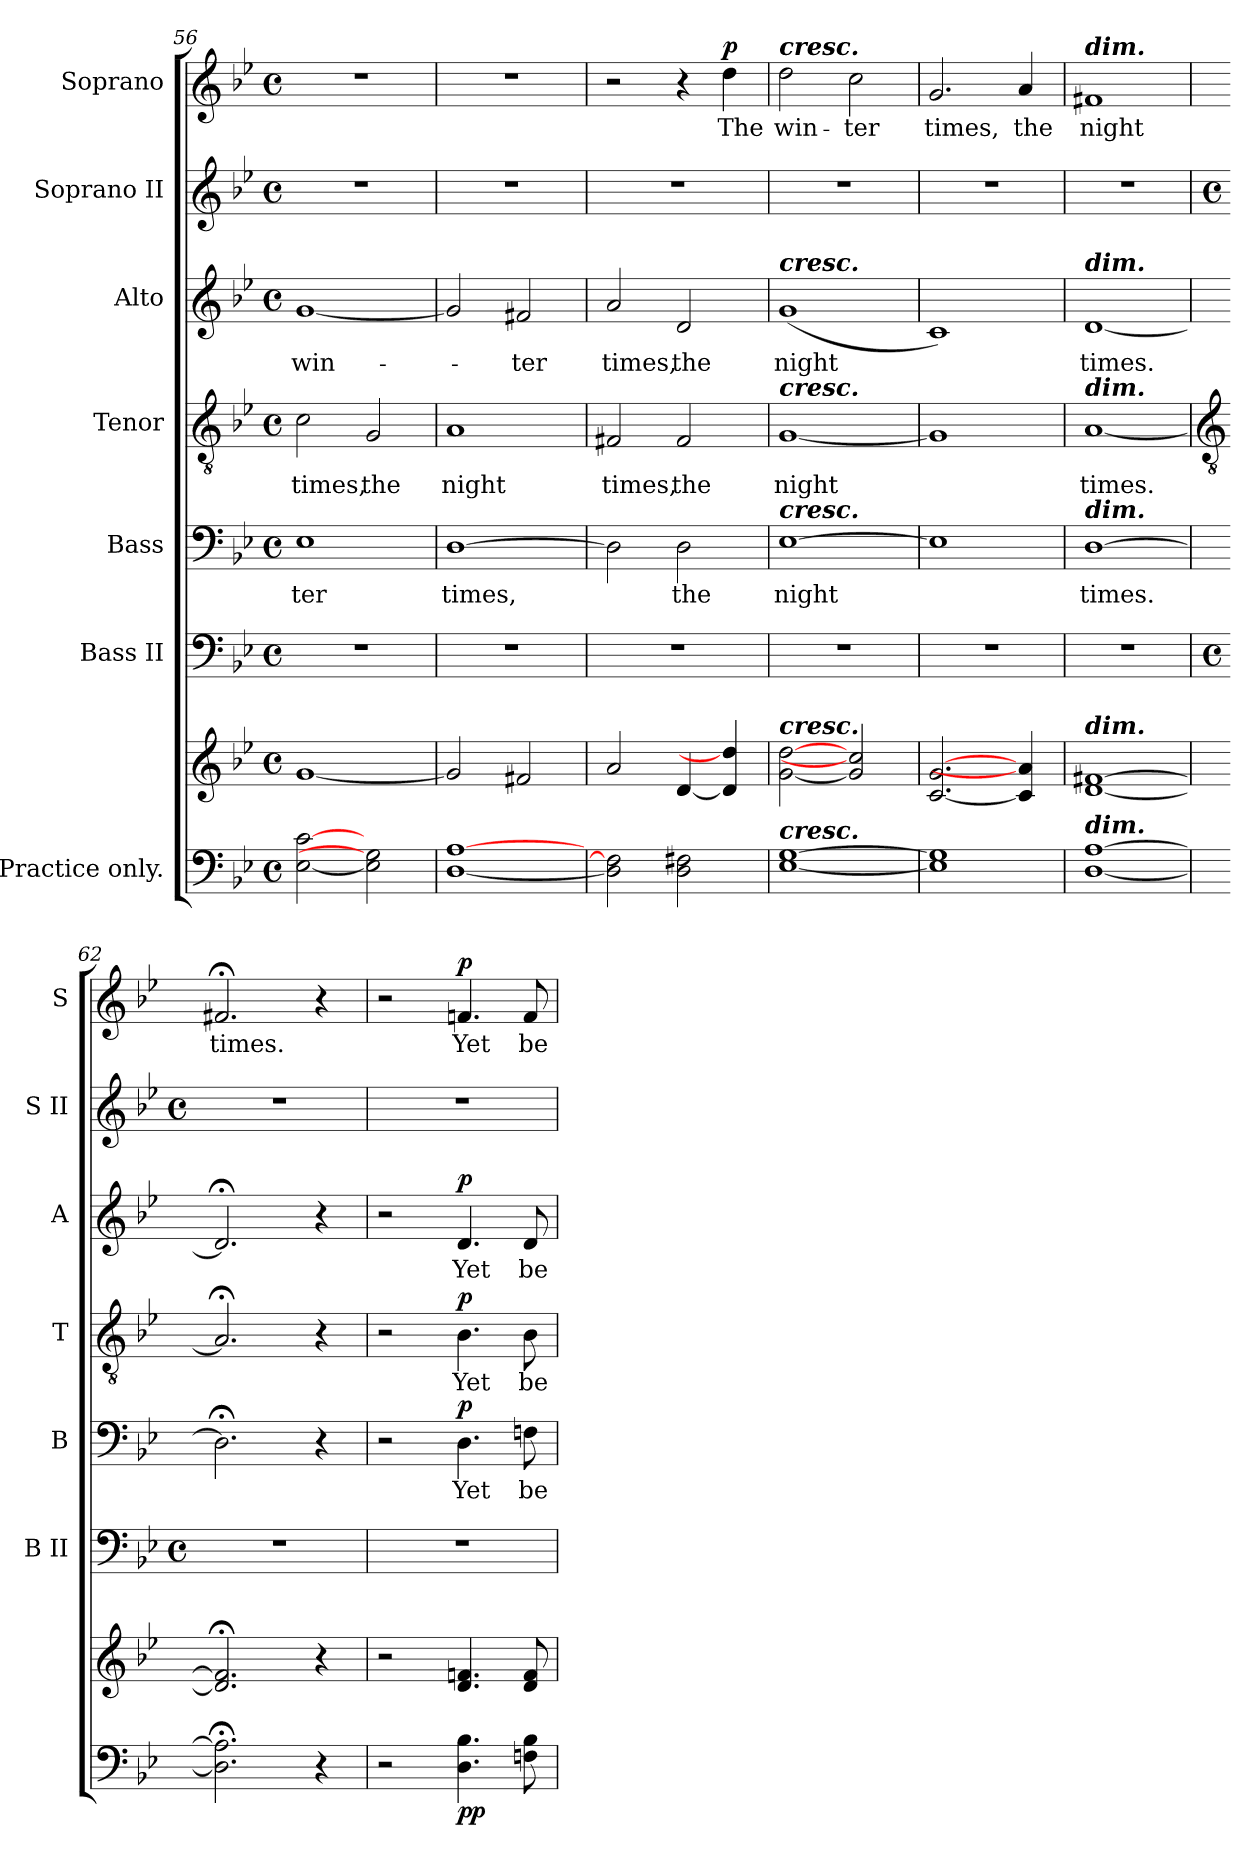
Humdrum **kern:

**kern	**kern	**dynam	**kern	**kern	**text	**dynam	**kern	**text	**dynam	**kern	**text	**dynam	**kern	**kern	**text	**dynam
*part7	*part7	*part7	*part6	*part5	*part5	*part5	*part4	*part4	*part4	*part3	*part3	*part3	*part2	*part1	*part1	*part1
*staff8	*staff7	*staff7/8	*staff6	*staff5	*staff5	*staff5	*staff4	*staff4	*staff4	*staff3	*staff3	*staff3	*staff2	*staff1	*staff1	*staff1
*I"Practice only.	*	*	*I"Bass II	*I"Bass	*	*	*I"Tenor	*	*	*I"Alto	*	*	*I"Soprano II	*I"Soprano	*	*
*	*	*	*I'B II	*I'B	*	*	*I'T	*	*	*I'A	*	*	*I'S II	*I'S	*	*
!!LO:LB:g=z
*clefF4	*clefG2	*	*clefF4	*clefF4	*	*	*clefGv2	*	*	*clefG2	*	*	*clefG2	*clefG2	*	*
*k[b-e-]	*k[b-e-]	*	*k[b-e-]	*k[b-e-]	*	*	*k[b-e-]	*	*	*k[b-e-]	*	*	*k[b-e-]	*k[b-e-]	*	*
*B-:	*B-:	*	*B-:	*B-:	*	*	*B-:	*	*	*B-:	*	*	*B-:	*B-:	*	*
*M4/4	*M4/4	*	*M4/4	*M4/4	*	*	*M4/4	*	*	*M4/4	*	*	*M4/4	*M4/4	*	*
*met(c)	*met(c)	*	*met(c)	*met(c)	*	*	*met(c)	*	*	*met(c)	*	*	*met(c)	*met(c)	*	*
=56	=56	=56	=56	=56	=56	=56	=56	=56	=56	=56	=56	=56	=56	=56	=56	=56
!	!	!	!	!	!LO:LY:b	!	!	!LO:LY:b	!	!	!LO:LY:b	!	!	!	!	!
[2E- [2c	[1g	.	1r	1E-	-ter	.	2c	times,	.	[1g	win-	.	1r	1r	.	.
!	!	!	!	!	!	!	!	!LO:LY:b	!	!	!	!	!	!	!	!
2E-] 2G]	.	.	.	.	.	.	2G	the	.	.	.	.	.	.	.	.
=57	=57	=57	=57	=57	=57	=57	=57	=57	=57	=57	=57	=57	=57	=57	=57	=57
!	!	!	!	!	!LO:LY:b	!	!	!LO:LY:b	!	!	!	!	!	!	!	!
[1D [1A	2g]	.	1r	[1D	times,	.	1A	night	.	2g]	.	.	1r	1r	.	.
!	!	!	!	!	!	!	!	!	!	!	!LO:LY:b	!	!	!	!	!
.	2f#X	.	.	.	.	.	.	.	.	2f#X	ter	.	.	.	.	.
=58	=58	=58	=58	=58	=58	=58	=58	=58	=58	=58	=58	=58	=58	=58	=58	=58
!	!	!	!	!	!	!	!	!LO:LY:b	!	!	!LO:LY:b	!	!	!	!	!
2D] 2F#]	2a	.	1r	2D]	.	.	2F#X	times,	.	2a	times,	.	1r	2r	.	.
!	!	!	!	!	!LO:LY:b	!	!	!LO:LY:b	!	!	!LO:LY:b	!	!	!	!	!
2D 2F#	[4d	.	.	2D	the	.	2F#	the	.	2d	the	.	.	4r	.	.
!	!	!	!	!	!	!	!	!	!	!	!	!	!	!	!LO:LY:b	!LO:DY:b
.	4d] 4dd]	.	.	.	.	.	.	.	.	.	.	.	.	4dd	The	p
=59	=59	=59	=59	=59	=59	=59	=59	=59	=59	=59	=59	=59	=59	=59	=59	=59
!	!	!	!	!	!	!	!	!	!	!	!	!	!	!LO:TX:a:Bi:t=cresc.	!	!
!	!	!	!	!	!	!	!	!	!	!LO:TX:a:Bi:t=cresc.	!	!	!	!	!	!
!	!	!	!	!	!	!	!LO:TX:a:Bi:t=cresc.	!	!	!	!	!	!	!	!	!
!	!	!	!	!LO:TX:a:Bi:t=cresc.	!	!	!	!	!	!	!	!	!	!	!	!
!	!LO:TX:a:Bi:t=cresc.	!	!	!	!	!	!	!	!	!	!	!	!	!	!	!
!LO:TX:a:Bi:t=cresc.	!	!	!	!	!	!	!	!	!	!	!	!	!	!	!	!
!	!	!	!	!	!LO:LY:b	!	!	!LO:LY:b	!	!	!LO:LY:b	!	!	!	!LO:LY:b	!
[1E- [1G	[2g [2dd	.	1r	[1E-	night	.	[1G	night	.	(<1g	night	.	1r	2dd	win-	.
!	!	!	!	!	!	!	!	!	!	!	!	!	!	!	!LO:LY:b	!
.	2g] 2cc]	.	.	.	.	.	.	.	.	.	.	.	.	2cc	-ter	.
=60	=60	=60	=60	=60	=60	=60	=60	=60	=60	=60	=60	=60	=60	=60	=60	=60
!	!	!	!	!	!	!	!	!	!	!	!	!	!	!	!LO:LY:b	!
1E-] 1G]	[2.c [2.g	.	1r	1E-]	.	.	1G]	.	.	1c)	.	.	1r	2.g	times,	.
!	!	!	!	!	!	!	!	!	!	!	!	!	!	!	!LO:LY:b	!
.	4c] 4a]	.	.	.	.	.	.	.	.	.	.	.	.	4a	the	.
=61	=61	=61	=61	=61	=61	=61	=61	=61	=61	=61	=61	=61	=61	=61	=61	=61
!	!	!	!	!	!	!	!	!	!	!	!	!	!	!LO:TX:a:Bi:t=dim.	!	!
!	!	!	!	!	!	!	!	!	!	!LO:TX:a:Bi:t=dim.	!	!	!	!	!	!
!	!	!	!	!	!	!	!LO:TX:a:Bi:t=dim.	!	!	!	!	!	!	!	!	!
!	!	!	!	!LO:TX:a:Bi:t=dim.	!	!	!	!	!	!	!	!	!	!	!	!
!	!LO:TX:a:Bi:t=dim.	!	!	!	!	!	!	!	!	!	!	!	!	!	!	!
!LO:TX:a:Bi:t=dim.	!	!	!	!	!	!	!	!	!	!	!	!	!	!	!	!
!	!	!	!	!	!LO:LY:b	!	!	!LO:LY:b	!	!	!LO:LY:b	!	!	!	!LO:LY:b	!
[1D [1A	[1d [1f#X	.	1r	[1D	times.	.	[1A	times.	.	[1d	times.	.	1r	1f#X	night	.
!!LO:LB:g=z
=62	=62	=62	=62	=62	=62	=62	=62	=62	=62	=62	=62	=62	=62	=62	=62	=62
*	*	*	*	*	*	*	*clefGv2	*	*	*	*	*	*	*	*	*
*	*	*	*M4/4	*	*	*	*	*	*	*	*	*	*M4/4	*	*	*
*	*	*	*met(c)	*	*	*	*	*	*	*	*	*	*met(c)	*	*	*
!	!	!	!	!	!	!	!	!	!	!	!	!	!	!	!LO:LY:b	!
2.D];< 2.A];<	2.d];< 2.f#];<	.	1r	2.D;<]	.	.	2.A;<]	.	.	2.d;<]	.	.	1r	2.f#X;<	times.	.
4r	4r	.	.	4r	.	.	4r	.	.	4r	.	.	.	4r	.	.
=63	=63	=63	=63	=63	=63	=63	=63	=63	=63	=63	=63	=63	=63	=63	=63	=63
2r	2r	.	1r	2r	.	.	2r	.	.	2r	.	.	1r	2r	.	.
!	!	!LO:DY:b=2	!	!	!LO:LY:b	!	!	!LO:LY:b	!	!	!LO:LY:b	!	!	!	!LO:LY:b	!
!	!	!LO:DY:n=1:b	!	!	!	!LO:DY:b	!	!	!LO:DY:b	!	!	!LO:DY:b	!	!	!	!LO:DY:b
4.D 4.B-	4.d 4.fn	p p	.	4.D	Yet	p	4.B-	Yet	p	4.d	Yet	p	.	4.fn	Yet	p
!	!	!	!	!	!LO:LY:b	!	!	!LO:LY:b	!	!	!LO:LY:b	!	!	!	!LO:LY:b	!
8Fn 8B-	8d 8f	.	.	8Fn	be	.	8B-	be	.	8d	be	.	.	8f	be	.
=	=	=	=	=	=	=	=	=	=	=	=	=	=	=	=	=
*-	*-	*-	*-	*-	*-	*-	*-	*-	*-	*-	*-	*-	*-	*-	*-	*-
